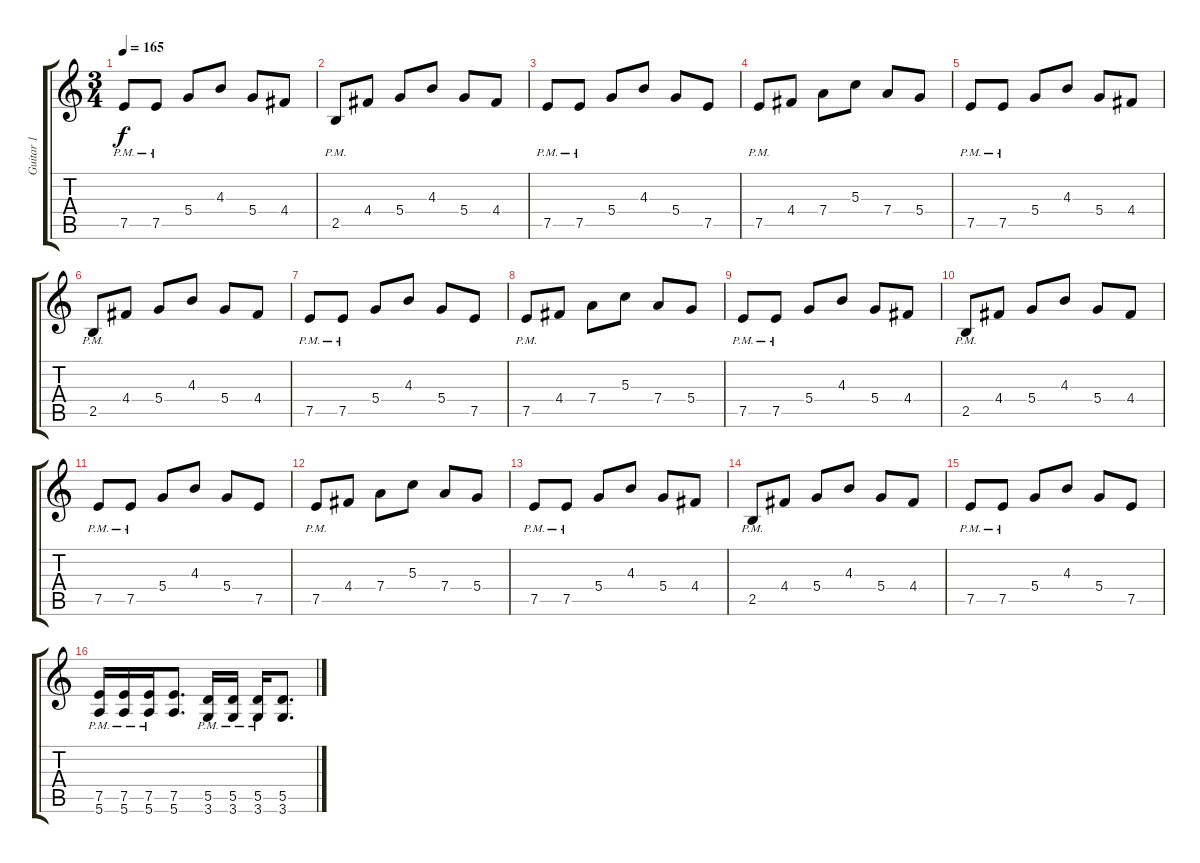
\track ("Guitar 1" "Guitar 1") {instrument distortionguitar}
\staff {score tabs}
\tuning (E4 B3 G3 D3 A2 E2) {hide}
\ts (3 4)
\tempo 165
\clef g2
\ks c
7.5{pm}.8{dy f} 7.5{pm}.8 5.4.8 4.3.8 5.4.8 4.4.8 |
2.5{pm}.8 4.4.8 5.4.8 4.3.8 5.4.8 4.4.8 |
7.5{pm}.8 7.5{pm}.8 5.4.8 4.3.8 5.4.8 7.5.8 |
7.5{pm}.8{volume 12} 4.4.8 7.4.8 5.3.8 7.4.8 5.4.8 |
7.5{pm}.8 7.5{pm}.8 5.4.8 4.3.8 5.4.8 4.4.8 |
2.5{pm}.8 4.4.8 5.4.8 4.3.8 5.4.8 4.4.8 |
7.5{pm}.8 7.5{pm}.8 5.4.8 4.3.8 5.4.8 7.5.8 |
7.5{pm}.8{volume 12} 4.4.8 7.4.8 5.3.8 7.4.8 5.4.8 |
7.5{pm}.8 7.5{pm}.8 5.4.8 4.3.8 5.4.8 4.4.8 |
2.5{pm}.8 4.4.8 5.4.8 4.3.8 5.4.8 4.4.8 |
7.5{pm}.8 7.5{pm}.8 5.4.8 4.3.8 5.4.8 7.5.8 |
7.5{pm}.8{volume 12} 4.4.8 7.4.8 5.3.8 7.4.8 5.4.8 |
7.5{pm}.8 7.5{pm}.8 5.4.8 4.3.8 5.4.8 4.4.8 |
2.5{pm}.8 4.4.8 5.4.8 4.3.8 5.4.8 4.4.8 |
7.5{pm}.8 7.5{pm}.8 5.4.8 4.3.8 5.4.8 7.5.8 |
(7.5{pm} 5.6{pm}).16 (7.5{pm} 5.6{pm}).16 (7.5{pm} 5.6{pm}).16 (7.5 5.6).8{d} (5.5{pm} 3.6{pm}).16 (5.5{pm} 3.6{pm}).16 (5.5{pm} 3.6{pm}).16 (5.5 3.6).8{d}
